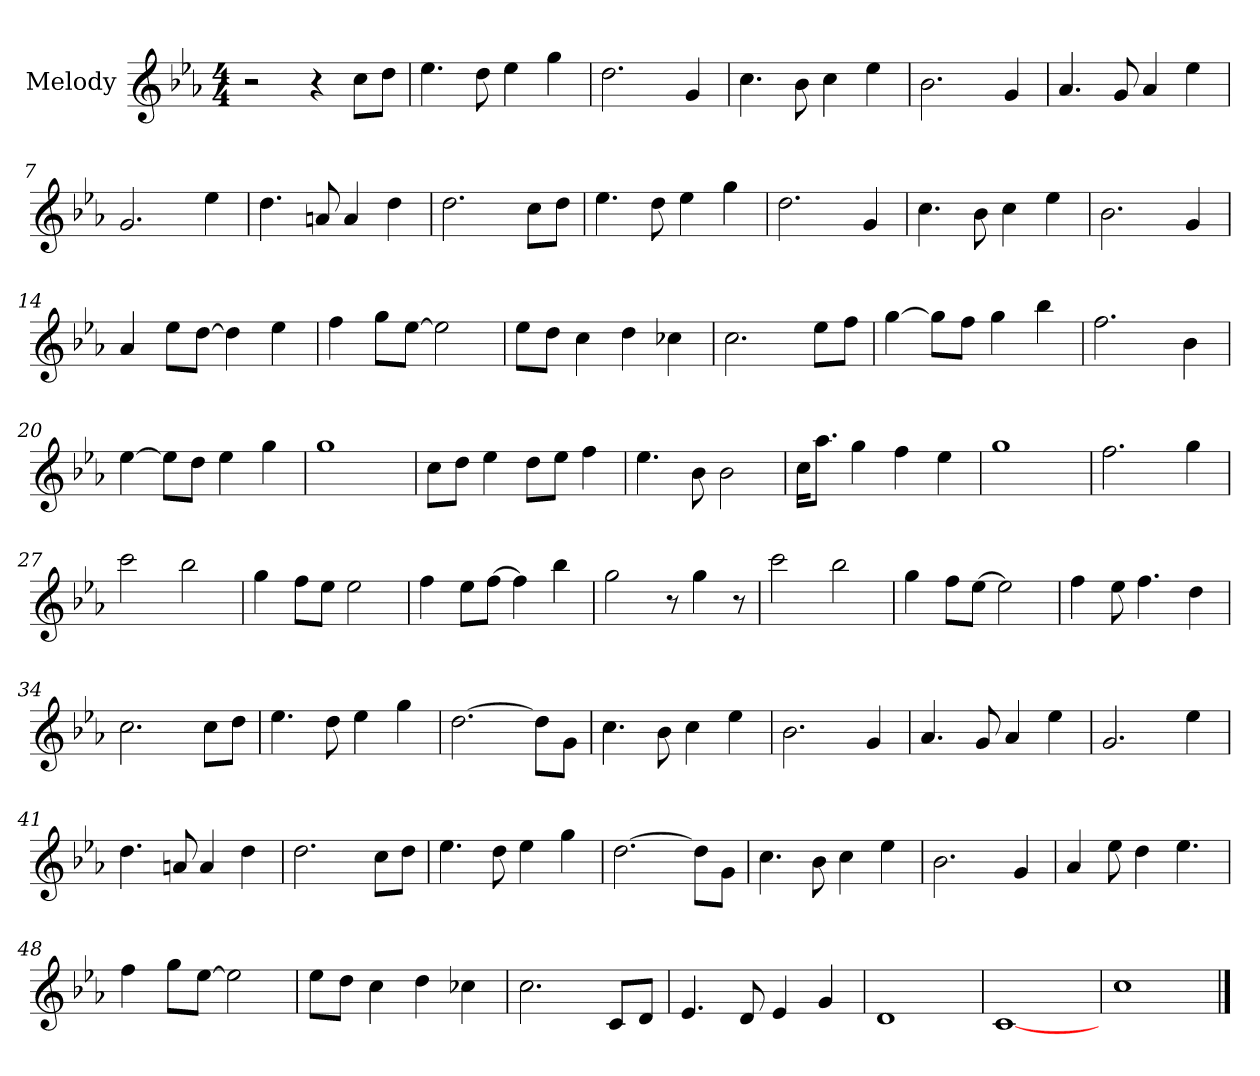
**kern
*part1
*staff1
*I"Melody
*clefG2
*k[b-e-a-]
*E-:
*M4/4
=1
2r
4r
8cc\L
8dd\J
=2
4.ee-\
8dd\
4ee-\
4gg\
=3
2.dd\
4g/
=4
4.cc\
8b-\
4cc\
4ee-\
=5
2.b-\
4g/
!!LO:LB:g=z
=6
4.a-/
8g/
4a-/
4ee-\
=7
2.g/
4ee-\
=8
4.dd\
8an/
4a/
4dd\
=9
2.dd\
8cc\L
8dd\J
=10
4.ee-\
8dd\
4ee-\
4gg\
=11
2.dd\
4g/
!!LO:LB:g=z
=12
4.cc\
8b-\
4cc\
4ee-\
=13
2.b-\
4g/
=14
4a-/
8ee-\L
[8dd\J
4dd\]
4ee-\
=15
4ff\
8gg\L
[8ee-\J
2ee-\]
=16
8ee-\L
8dd\J
4cc\
4dd\
4cc-X\
=17
2.cc\
8ee-\L
8ff\J
!!LO:LB:g=z
=18
[4gg\
8gg\L]
8ff\J
4gg\
4bb-\
=19
2.ff\
4b-\
=20
[4ee-\
8ee-\L]
8dd\J
4ee-\
4gg\
=21
1gg
=22
8cc\L
8dd\J
4ee-\
8dd\L
8ee-\J
4ff\
=23
4.ee-\
8b-\
2b-\
!!LO:LB:g=z
=24
16cc\L
8.aa-\J
4gg\
4ff\
4ee-\
=25
1gg
=26
2.ff\
4gg\
=27
2ccc\
2bb-\
=28
4gg\
8ff\L
8ee-\J
2ee-\
=29
4ff\
8ee-\L
[8ff\J
4ff\]
4bb-\
!!LO:LB:g=z
=30
2gg\
8r
4gg\
8r
=31
2ccc\
2bb-\
=32
4gg\
8ff\L
[8ee-\J
2ee-\]
=33
4ff\
8ee-\
4.ff\
4dd\
=34
2.cc\
8cc\L
8dd\J
=35
4.ee-\
8dd\
4ee-\
4gg\
!!LO:LB:g=z
=36
[2.dd\
8dd\L]
8g\J
=37
4.cc\
8b-\
4cc\
4ee-\
=38
2.b-\
4g/
=39
4.a-/
8g/
4a-/
4ee-\
=40
2.g/
4ee-\
=41
4.dd\
8an/
4a/
4dd\
!!LO:LB:g=z
=42
2.dd\
8cc\L
8dd\J
=43
4.ee-\
8dd\
4ee-\
4gg\
=44
[2.dd\
8dd\L]
8g\J
=45
4.cc\
8b-\
4cc\
4ee-\
=46
2.b-\
4g/
=47
4a-/
8ee-\
4dd\
4.ee-\
!!LO:LB:g=z
=48
4ff\
8gg\L
[8ee-\J
2ee-\]
=49
8ee-\L
8dd\J
4cc\
4dd\
4cc-X\
=50
2.cc\
8c/L
8d/J
=51
4.e-/
8d/
4e-/
4g/
=52
1d
=53
[1c
=54
1cc
==
*-
